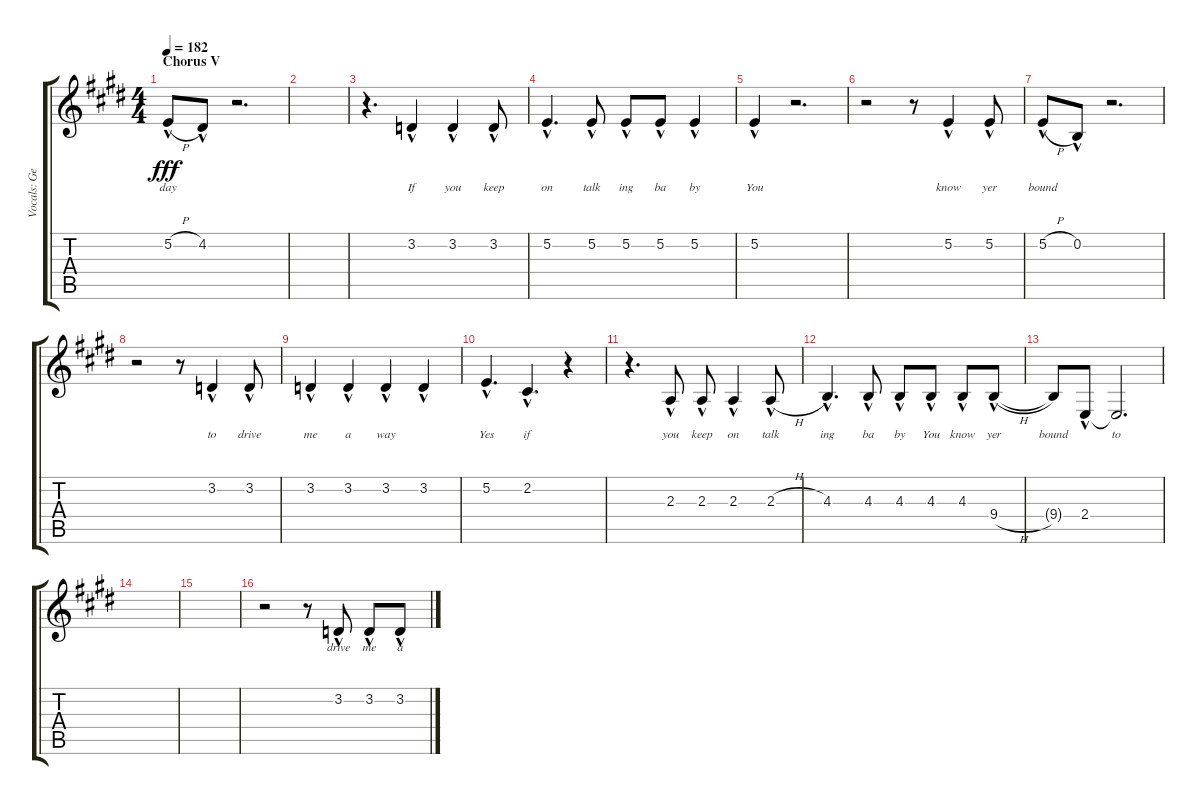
\track ("Vocals: George" "Vocals: Ge") {instrument lead2sawtooth}
\staff {score tabs}
\tuning (E4 B3 G3 D3 A2 E2) {hide}
\ts (4 4)
\section ("" "Chorus V")
\tempo 182
\clef g2
\ks e
5.2{h hac}.8{lyrics (0 "day") lyrics (1 "") lyrics (2 "") lyrics (3 "") lyrics (4 "") dy fff} 4.2{hac}.8{lyrics (0 "") lyrics (1 "") lyrics (2 "") lyrics (3 "") lyrics (4 "")} r.2{d} |
|
r.4{d} 3.2{hac}.4{lyrics (0 "If") lyrics (1 "") lyrics (2 "") lyrics (3 "") lyrics (4 "")} 3.2{hac}.4{lyrics (0 "you") lyrics (1 "") lyrics (2 "") lyrics (3 "") lyrics (4 "")} 3.2{hac}.8{lyrics (0 "keep") lyrics (1 "") lyrics (2 "") lyrics (3 "") lyrics (4 "")} |
5.2{hac}.4{d lyrics (0 "on") lyrics (1 "") lyrics (2 "") lyrics (3 "") lyrics (4 "")} 5.2{hac}.8{lyrics (0 "talk") lyrics (1 "") lyrics (2 "") lyrics (3 "") lyrics (4 "")} 5.2{hac}.8{lyrics (0 "ing") lyrics (1 "") lyrics (2 "") lyrics (3 "") lyrics (4 "")} 5.2{hac}.8{lyrics (0 "ba") lyrics (1 "") lyrics (2 "") lyrics (3 "") lyrics (4 "")} 5.2{hac}.4{lyrics (0 "by") lyrics (1 "") lyrics (2 "") lyrics (3 "") lyrics (4 "")} |
5.2{hac}.4{lyrics (0 "You") lyrics (1 "") lyrics (2 "") lyrics (3 "") lyrics (4 "")} r.2{d} |
r.2 r.8 5.2{hac}.4{lyrics (0 "know") lyrics (1 "") lyrics (2 "") lyrics (3 "") lyrics (4 "")} 5.2{hac}.8{lyrics (0 "yer") lyrics (1 "") lyrics (2 "") lyrics (3 "") lyrics (4 "")} |
5.2{h hac}.8{lyrics (0 "bound") lyrics (1 "") lyrics (2 "") lyrics (3 "") lyrics (4 "")} 0.2{hac}.8{lyrics (0 "") lyrics (1 "") lyrics (2 "") lyrics (3 "") lyrics (4 "")} r.2{d} |
r.2 r.8 3.2{hac}.4{lyrics (0 "to") lyrics (1 "") lyrics (2 "") lyrics (3 "") lyrics (4 "")} 3.2{hac}.8{lyrics (0 "drive") lyrics (1 "") lyrics (2 "") lyrics (3 "") lyrics (4 "")} |
3.2{hac}.4{lyrics (0 "me") lyrics (1 "") lyrics (2 "") lyrics (3 "") lyrics (4 "")} 3.2{hac}.4{lyrics (0 "a") lyrics (1 "") lyrics (2 "") lyrics (3 "") lyrics (4 "")} 3.2{hac}.4{lyrics (0 "way") lyrics (1 "") lyrics (2 "") lyrics (3 "") lyrics (4 "")} 3.2{hac}.4{lyrics (0 "") lyrics (1 "") lyrics (2 "") lyrics (3 "") lyrics (4 "")} |
5.2{hac}.4{d lyrics (0 "Yes") lyrics (1 "") lyrics (2 "") lyrics (3 "") lyrics (4 "")} 2.2{hac}.4{d lyrics (0 "if") lyrics (1 "") lyrics (2 "") lyrics (3 "") lyrics (4 "")} r.4 |
r.4{d} 2.3{hac}.8{lyrics (0 "you") lyrics (1 "") lyrics (2 "") lyrics (3 "") lyrics (4 "")} 2.3{hac}.8{lyrics (0 "keep") lyrics (1 "") lyrics (2 "") lyrics (3 "") lyrics (4 "")} 2.3{hac}.4{lyrics (0 "on") lyrics (1 "") lyrics (2 "") lyrics (3 "") lyrics (4 "")} 2.3{h hac}.8{lyrics (0 "talk") lyrics (1 "") lyrics (2 "") lyrics (3 "") lyrics (4 "")} |
4.3{hac}.4{d lyrics (0 "ing") lyrics (1 "") lyrics (2 "") lyrics (3 "") lyrics (4 "")} 4.3{hac}.8{lyrics (0 "ba") lyrics (1 "") lyrics (2 "") lyrics (3 "") lyrics (4 "")} 4.3{hac}.8{lyrics (0 "by") lyrics (1 "") lyrics (2 "") lyrics (3 "") lyrics (4 "")} 4.3{hac}.8{lyrics (0 "You") lyrics (1 "") lyrics (2 "") lyrics (3 "") lyrics (4 "")} 4.3{hac}.8{lyrics (0 "know") lyrics (1 "") lyrics (2 "") lyrics (3 "") lyrics (4 "")} 9.4{h hac}.8{lyrics (0 "yer") lyrics (1 "") lyrics (2 "") lyrics (3 "") lyrics (4 "")} |
9.4{t}.8{lyrics (0 "bound") lyrics (1 "") lyrics (2 "") lyrics (3 "") lyrics (4 "")} 2.4{hac}.8{lyrics (0 "") lyrics (1 "") lyrics (2 "") lyrics (3 "") lyrics (4 "")} 2.4{t}.2{d lyrics (0 "to") lyrics (1 "") lyrics (2 "") lyrics (3 "") lyrics (4 "")} |
|
|
r.2 r.8 3.2{hac}.8{lyrics (0 "drive") lyrics (1 "") lyrics (2 "") lyrics (3 "") lyrics (4 "")} 3.2{hac}.8{lyrics (0 "me") lyrics (1 "") lyrics (2 "") lyrics (3 "") lyrics (4 "")} 3.2{hac}.8{lyrics (0 "a") lyrics (1 "") lyrics (2 "") lyrics (3 "") lyrics (4 "")}
